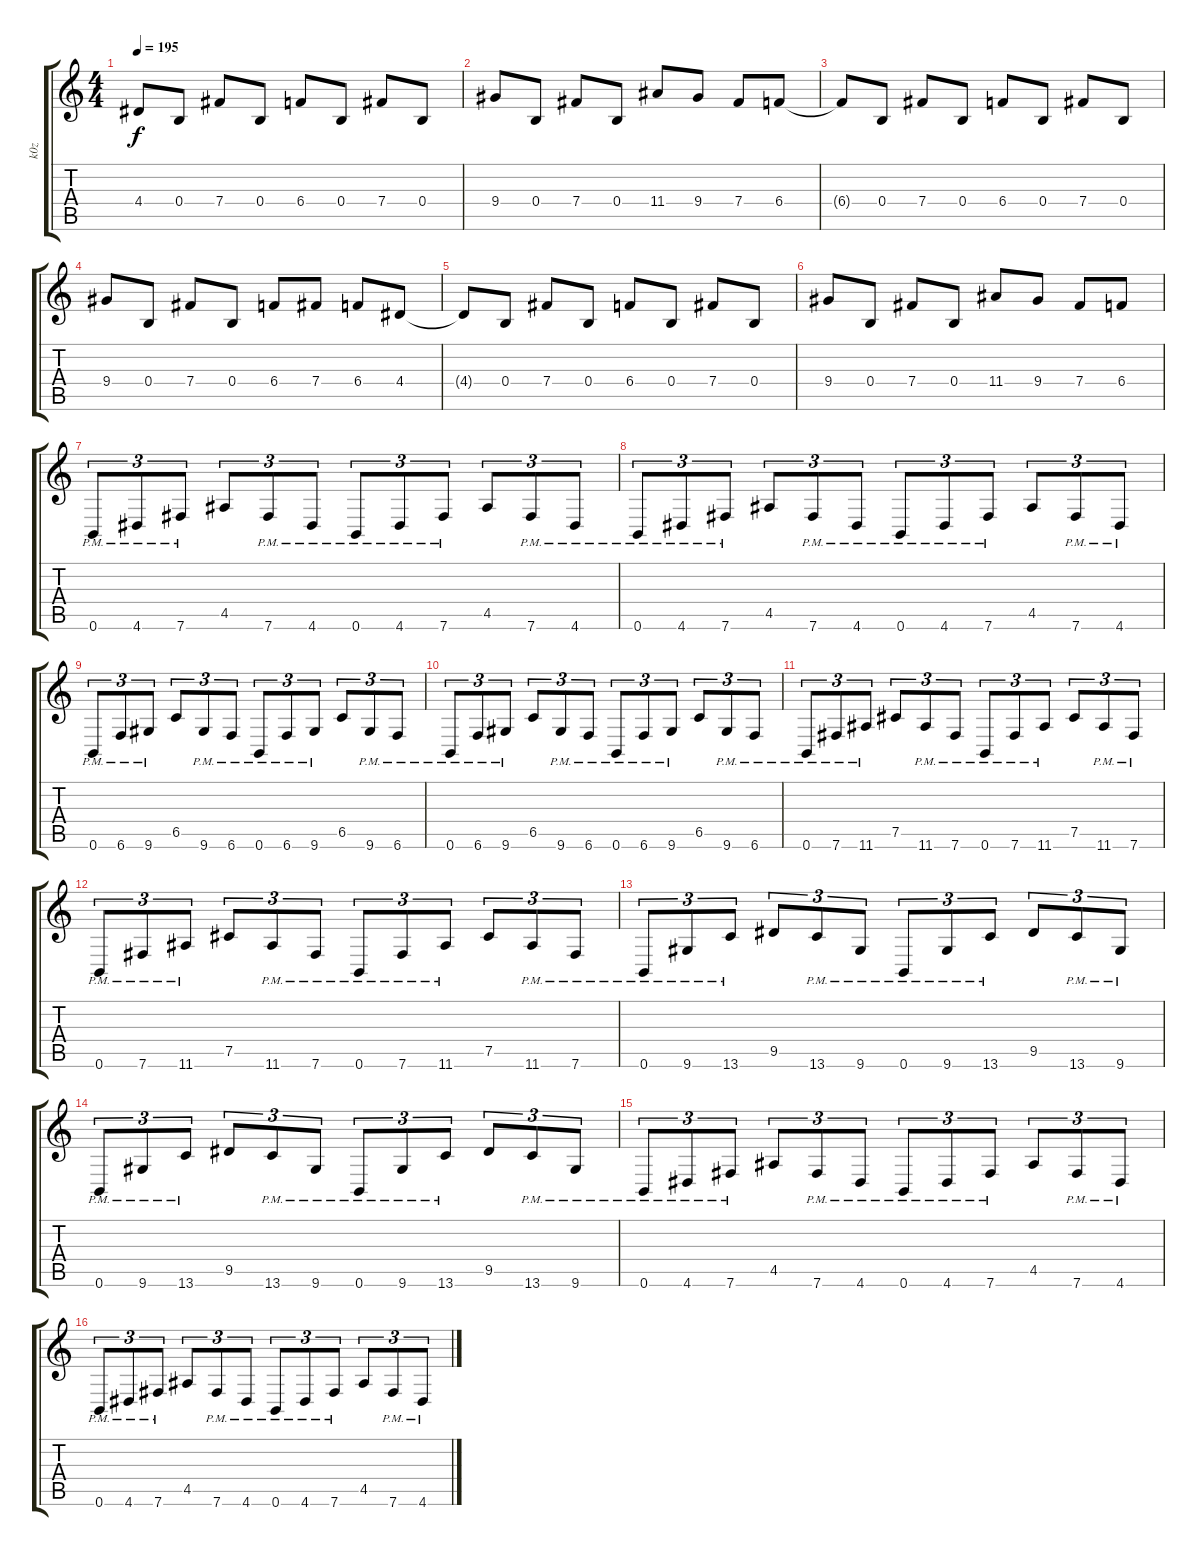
\track ("k0z" "k0z") {instrument distortionguitar}
\staff {score tabs}
\tuning (Db4 Ab3 E3 B2 Gb2 B1) {hide}
\ts (4 4)
\tempo 195
\clef g2
\ks c
4.4{t}.8{dy f} 0.4.8 7.4.8 0.4.8 6.4.8 0.4.8 7.4.8 0.4.8 |
9.4.8 0.4.8 7.4.8 0.4.8 11.4.8 9.4.8 7.4.8 6.4.8 |
6.4{t}.8 0.4.8 7.4.8 0.4.8 6.4.8 0.4.8 7.4.8 0.4.8 |
9.4.8 0.4.8 7.4.8 0.4.8 6.4.8 7.4.8 6.4.8 4.4.8 |
4.4{t}.8 0.4.8 7.4.8 0.4.8 6.4.8 0.4.8 7.4.8 0.4.8 |
9.4.8 0.4.8 7.4.8 0.4.8 11.4.8 9.4.8 7.4.8 6.4.8 |
0.6{pm}.8{tu (3 2)} 4.6{pm}.8{tu (3 2)} 7.6{pm}.8{tu (3 2)} 4.5.8{tu (3 2)} 7.6{pm}.8{tu (3 2)} 4.6{pm}.8{tu (3 2)} 0.6{pm}.8{tu (3 2)} 4.6{pm}.8{tu (3 2)} 7.6{pm}.8{tu (3 2)} 4.5.8{tu (3 2)} 7.6{pm}.8{tu (3 2)} 4.6{pm}.8{tu (3 2)} |
0.6{pm}.8{tu (3 2)} 4.6{pm}.8{tu (3 2)} 7.6{pm}.8{tu (3 2)} 4.5.8{tu (3 2)} 7.6{pm}.8{tu (3 2)} 4.6{pm}.8{tu (3 2)} 0.6{pm}.8{tu (3 2)} 4.6{pm}.8{tu (3 2)} 7.6{pm}.8{tu (3 2)} 4.5.8{tu (3 2)} 7.6{pm}.8{tu (3 2)} 4.6{pm}.8{tu (3 2)} |
0.6{pm}.8{tu (3 2)} 6.6{pm}.8{tu (3 2)} 9.6{pm}.8{tu (3 2)} 6.5.8{tu (3 2)} 9.6{pm}.8{tu (3 2)} 6.6{pm}.8{tu (3 2)} 0.6{pm}.8{tu (3 2)} 6.6{pm}.8{tu (3 2)} 9.6{pm}.8{tu (3 2)} 6.5.8{tu (3 2)} 9.6{pm}.8{tu (3 2)} 6.6{pm}.8{tu (3 2)} |
0.6{pm}.8{tu (3 2)} 6.6{pm}.8{tu (3 2)} 9.6{pm}.8{tu (3 2)} 6.5.8{tu (3 2)} 9.6{pm}.8{tu (3 2)} 6.6{pm}.8{tu (3 2)} 0.6{pm}.8{tu (3 2)} 6.6{pm}.8{tu (3 2)} 9.6{pm}.8{tu (3 2)} 6.5.8{tu (3 2)} 9.6{pm}.8{tu (3 2)} 6.6{pm}.8{tu (3 2)} |
0.6{pm}.8{tu (3 2)} 7.6{pm}.8{tu (3 2)} 11.6{pm}.8{tu (3 2)} 7.5.8{tu (3 2)} 11.6{pm}.8{tu (3 2)} 7.6{pm}.8{tu (3 2)} 0.6{pm}.8{tu (3 2)} 7.6{pm}.8{tu (3 2)} 11.6{pm}.8{tu (3 2)} 7.5.8{tu (3 2)} 11.6{pm}.8{tu (3 2)} 7.6{pm}.8{tu (3 2)} |
0.6{pm}.8{tu (3 2)} 7.6{pm}.8{tu (3 2)} 11.6{pm}.8{tu (3 2)} 7.5.8{tu (3 2)} 11.6{pm}.8{tu (3 2)} 7.6{pm}.8{tu (3 2)} 0.6{pm}.8{tu (3 2)} 7.6{pm}.8{tu (3 2)} 11.6{pm}.8{tu (3 2)} 7.5.8{tu (3 2)} 11.6{pm}.8{tu (3 2)} 7.6{pm}.8{tu (3 2)} |
0.6{pm}.8{tu (3 2)} 9.6{pm}.8{tu (3 2)} 13.6{pm}.8{tu (3 2)} 9.5.8{tu (3 2)} 13.6{pm}.8{tu (3 2)} 9.6{pm}.8{tu (3 2)} 0.6{pm}.8{tu (3 2)} 9.6{pm}.8{tu (3 2)} 13.6{pm}.8{tu (3 2)} 9.5.8{tu (3 2)} 13.6{pm}.8{tu (3 2)} 9.6{pm}.8{tu (3 2)} |
0.6{pm}.8{tu (3 2)} 9.6{pm}.8{tu (3 2)} 13.6{pm}.8{tu (3 2)} 9.5.8{tu (3 2)} 13.6{pm}.8{tu (3 2)} 9.6{pm}.8{tu (3 2)} 0.6{pm}.8{tu (3 2)} 9.6{pm}.8{tu (3 2)} 13.6{pm}.8{tu (3 2)} 9.5.8{tu (3 2)} 13.6{pm}.8{tu (3 2)} 9.6{pm}.8{tu (3 2)} |
0.6{pm}.8{tu (3 2)} 4.6{pm}.8{tu (3 2)} 7.6{pm}.8{tu (3 2)} 4.5.8{tu (3 2)} 7.6{pm}.8{tu (3 2)} 4.6{pm}.8{tu (3 2)} 0.6{pm}.8{tu (3 2)} 4.6{pm}.8{tu (3 2)} 7.6{pm}.8{tu (3 2)} 4.5.8{tu (3 2)} 7.6{pm}.8{tu (3 2)} 4.6{pm}.8{tu (3 2)} |
0.6{pm}.8{tu (3 2)} 4.6{pm}.8{tu (3 2)} 7.6{pm}.8{tu (3 2)} 4.5.8{tu (3 2)} 7.6{pm}.8{tu (3 2)} 4.6{pm}.8{tu (3 2)} 0.6{pm}.8{tu (3 2)} 4.6{pm}.8{tu (3 2)} 7.6{pm}.8{tu (3 2)} 4.5.8{tu (3 2)} 7.6{pm}.8{tu (3 2)} 4.6{pm}.8{tu (3 2)}
